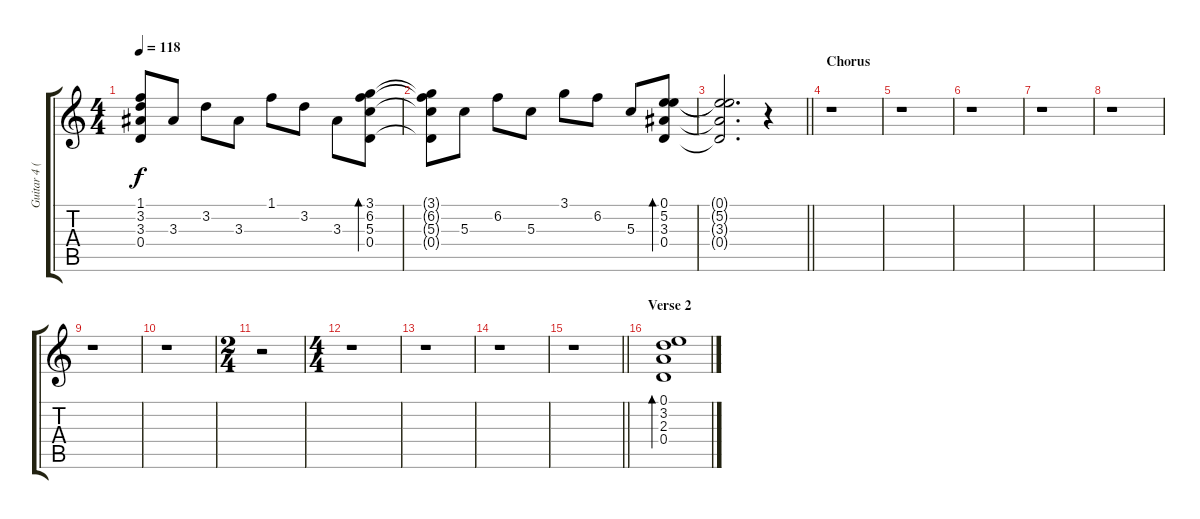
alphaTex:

\track ("Guitar 4 (M. Wilton)" "Guitar 4 (") {instrument electricguitarclean}
\staff {score tabs}
\tuning (E4 B3 G3 D3 A2 E2) {hide}
\ts (4 4)
\tempo 118
\clef g2
\ks c
(1.1{t} 3.2{t} 3.3{t} 0.4{t}).8{dy f} 3.3.8 3.2.8 3.3.8 1.1.8 3.2.8 3.3.8 (3.1 6.2 5.3 0.4).8{bd 240} |
(3.1{t} 6.2{t} 5.3{t} 0.4{t}).8 5.3.8 6.2.8 5.3.8 3.1.8 6.2.8 5.3.8 (0.1 5.2 3.3 0.4).8{bd 240} |
\barLineRight lightlight
(0.1{t} 5.2{t} 3.3{t} 0.4{t}).2{d} r.4 |
\section ("" "Chorus")
r.1 |
r.1 |
r.1 |
r.1 |
r.1 |
r.1 |
r.1 |
\ts (2 4)
r.2 |
\ts (4 4)
r.1 |
r.1 |
r.1 |
\barLineRight lightlight
r.1 |
\section ("" "Verse 2")
(0.1 3.2 2.3 0.4).1{bd 240}
